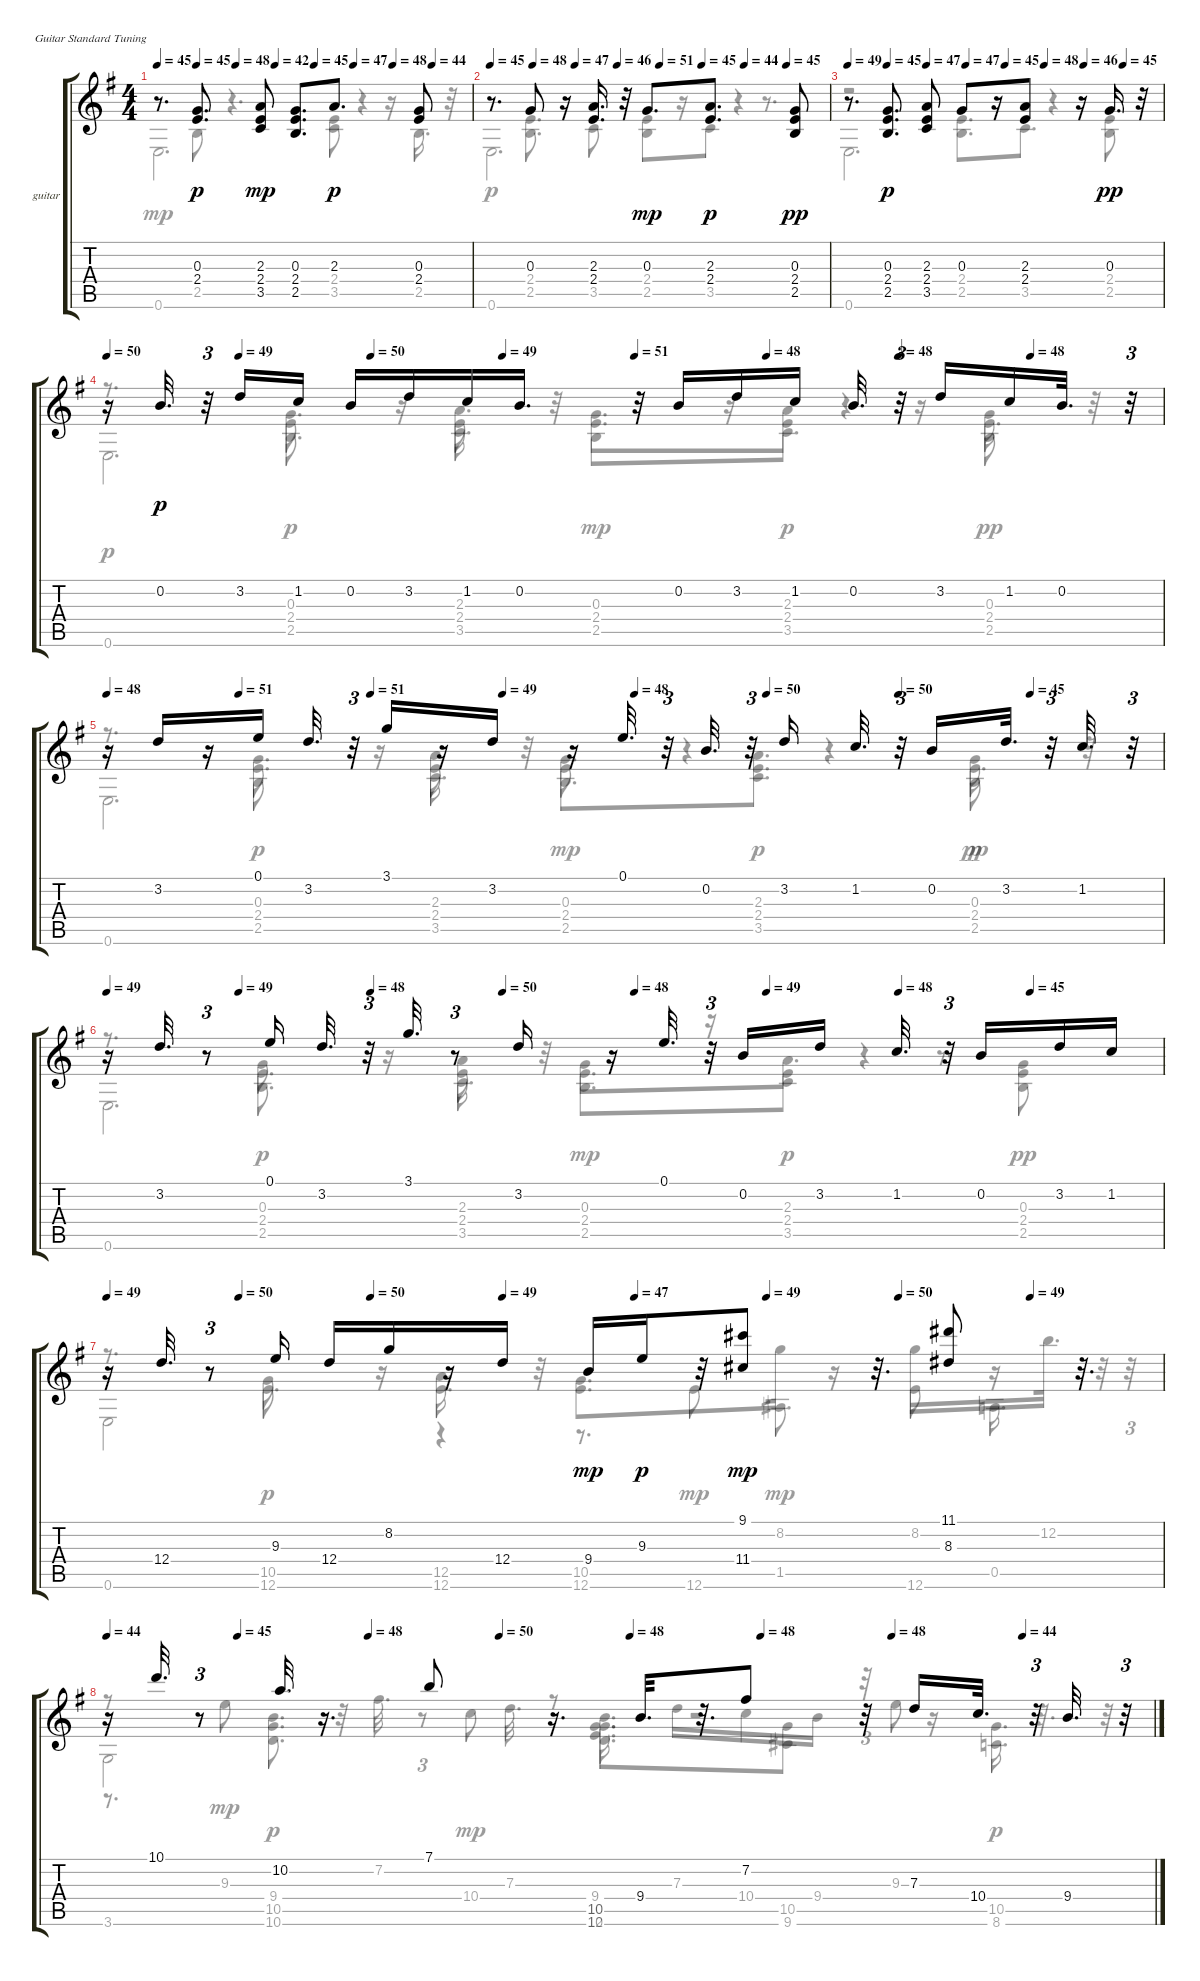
\bracketExtendMode groupsimilarinstruments
\firstSystemTrackNameOrientation horizontal
\otherSystemsTrackNameOrientation horizontal
\track ("guitar" "guitar") {instrument acousticguitarnylon}
\staff {score tabs}
\tuning (E4 B3 G3 D3 A2 E2)
\voice
\ts (4 4)
\tempo 45
\tempo (45 0.125)
\tempo (48 0.25)
\tempo (42 0.375)
\tempo (45 0.5)
\tempo (47 0.625)
\tempo (48 0.75)
\tempo (44 0.875)
\clef g2
\ks g
r.8{d dy p} (0.3 2.4).8{d} (2.3 2.4 3.5).8{dy mp} (0.3 2.4 2.5).8{d} 2.3.8{d dy p} (0.3 2.4).8 |
\tempo 45
\tempo (48 0.125)
\tempo (47 0.25)
\tempo (46 0.375)
\tempo (51 0.5)
\tempo (45 0.625)
\tempo (44 0.75)
\tempo (45 0.875)
r.8{d} 0.3.8 r.16 (2.3 2.4).16{d} r.32 0.3.8{d dy mp} (2.3 2.4).8{d dy p} (0.3 2.4 2.5).8{dy pp} |
\tempo 49
\tempo (45 0.125)
\tempo (47 0.25)
\tempo (47 0.375)
\tempo (45 0.5)
\tempo (48 0.625)
\tempo (46 0.75)
\tempo (45 0.875)
r.8{d} (0.3 2.4 2.5).8{d dy p} (2.3 2.4 3.5).8 0.3.8 r.16 (2.3 2.4).8 r.16 0.3.16{d dy pp} r.32 |
\tempo 50
\tempo (49 0.125)
\tempo (50 0.25)
\tempo (49 0.375)
\tempo (51 0.5)
\tempo (48 0.625)
\tempo (48 0.75)
\tempo (48 0.875)
r.16 0.2.32{d dy p} r.32{tu (3 2)} 3.2.16 1.2.16 0.2.16 3.2.16 1.2.16 0.2.16{d} r.32 0.2.16 3.2.16 1.2.16 0.2.32{d} r.32{tu (3 2)} 3.2.16 1.2.16 0.2.32{d} r.32{tu (3 2)} |
\tempo 48
\tempo (51 0.125)
\tempo (51 0.25)
\tempo (49 0.375)
\tempo (48 0.5)
\tempo (50 0.625)
\tempo (50 0.75)
\tempo (45 0.875)
r.16 3.2.16 r.16 0.1.16 3.2.32{d} r.32{tu (3 2)} 3.1.16 r.16 3.2.16 r.16 0.1.32{d} r.32{tu (3 2)} 0.2.32{d} r.32{tu (3 2)} 3.2.16 1.2.32{d} r.32{tu (3 2)} 0.2.16 3.2.32{d} r.32{tu (3 2)} 1.2.32{d} r.32{tu (3 2)} |
\tempo 49
\tempo (49 0.125)
\tempo (48 0.25)
\tempo (50 0.375)
\tempo (48 0.5)
\tempo (49 0.625)
\tempo (48 0.75)
\tempo (45 0.875)
r.16 3.2.32{d} r.8{tu (3 2)} 0.1.16 3.2.32{d} r.32{tu (3 2)} 3.1.32{d} r.8{tu (3 2)} 3.2.16 r.16 0.1.32{d} r.32{tu (3 2)} 0.2.16 3.2.16 1.2.32{d} r.32{tu (3 2)} 0.2.16 3.2.16 1.2.16 |
\tempo 49
\tempo (50 0.125)
\tempo (50 0.25)
\tempo (49 0.375)
\tempo (47 0.5)
\tempo (49 0.625)
\tempo (50 0.75)
\tempo (49 0.875)
r.16 12.4.32{d} r.8{tu (3 2)} 9.3.16 12.4.16 8.2.16 r.16 12.4.16 9.4.16{dy mp} 9.3.16{dy p} r.32 (9.1 11.4).8{dy mp} r.32{d} (11.1 8.3).8 r.32{d} |
\tempo 44
\tempo (45 0.125)
\tempo (48 0.25)
\tempo (50 0.375)
\tempo (48 0.5)
\tempo (48 0.625)
\tempo (48 0.75)
\tempo (44 0.875)
r.16 10.1.32{d} r.8{tu (3 2)} 10.2.32{d} r.16{d} 7.1.8 r.16{d} 9.4.32{d} r.32{d} 7.2.8 r.32 7.3.16 10.4.32{d} r.32{tu (3 2)} 9.4.32{d} r.32{tu (3 2)}
\voice
\clef g2
\ottava regular
\simile none
\ks g
r.8{d dy ppp} 2.5.8{dy p} r.4{d} (2.4 3.5).8 r.16 2.5.16{d} r.32 |
r.8{d} (2.4 2.5).8{d} 3.5.8 (2.4 2.5).8{dy mp} r.16 3.5.8{dy p} r.8{d} |
r.2 (2.4 2.5).8{d} 3.5.8{d} (2.4 2.5).8{dy pp} |
r.8{d} (0.3 2.5).8{d dy p} (2.3 3.5).16{d} r.32 (0.3 2.4).8{d dy mp} (2.3 2.4).8{dy p} r.16 (0.3 2.5).8{dy pp} |
r.8{d} (0.3 2.4).8{d dy p} (2.3 2.4).8 (0.3 2.5).8{d dy mp} (2.3 2.4 3.5).8{d dy p} (0.3 2.5).8{dy pp} |
r.8{d} 0.3.8{dy p} r.16 (2.3 2.4).8 0.3.8{dy mp} r.16 2.3.8{d dy p} (0.3 2.4 2.5).8{dy pp} |
r.8{d} 10.5.8{dy p} r.16 (12.5 12.6).16{d} r.32 (10.5 12.6).8{d} 8.2.16 r.16 8.2.16 r.16 12.2.32{d} r.32{tu (3 2)} |
r.8 9.3.8{dy mp} r.32 7.2.32{d} r.8{tu (3 2)} 7.3.32{d} r.8 7.3.16 10.4.16 9.4.16 r.32{tu (3 2)} 9.3.8 r.32{d}
\voice
\clef g2
\ottava regular
\simile none
\ks g
0.6.2{d dy mp} r.4 |
0.6.2{d dy p} r.4 |
0.6.2{d} r.4 |
r.8{d} 2.4.8 r.16 2.4.8 2.5.8{dy mp} r.16 3.5.8{d dy p} 2.4.16{d dy pp} r.32 |
r.8{d} 2.5.8{dy p} r.16 3.5.16{d} r.32 2.4.8{dy mp} r.4 2.4.16{d dy p} r.32 |
r.8{d} (2.4 2.5).8{d} 3.5.16{d} r.32 (2.4 2.5).8{d dy mp} (2.4 3.5).8{dy p} r.8{d} |
0.6.2 r.8{d} 1.5.8{d dy mp} 0.5.16{d} r.32 |
r.8{d} (9.4 10.5 10.6).8{d dy p} 10.4.8{dy mp} (9.4 10.5 10.6).8{d} (10.5 9.6).8 r.16 (10.5 8.6).16{d dy p} r.32
\voice
\clef g2
\ottava regular
\simile none
\ks g
|
|
|
0.6.2{d dy p} r.4 |
0.6.2{d} r.4 |
0.6.2{d} r.4 |
r.8{d} 12.6.8{d} r.4 12.6.8{dy mp} r.16 12.6.8 |
3.6.2 (10.5 12.6).16{d} r.2
